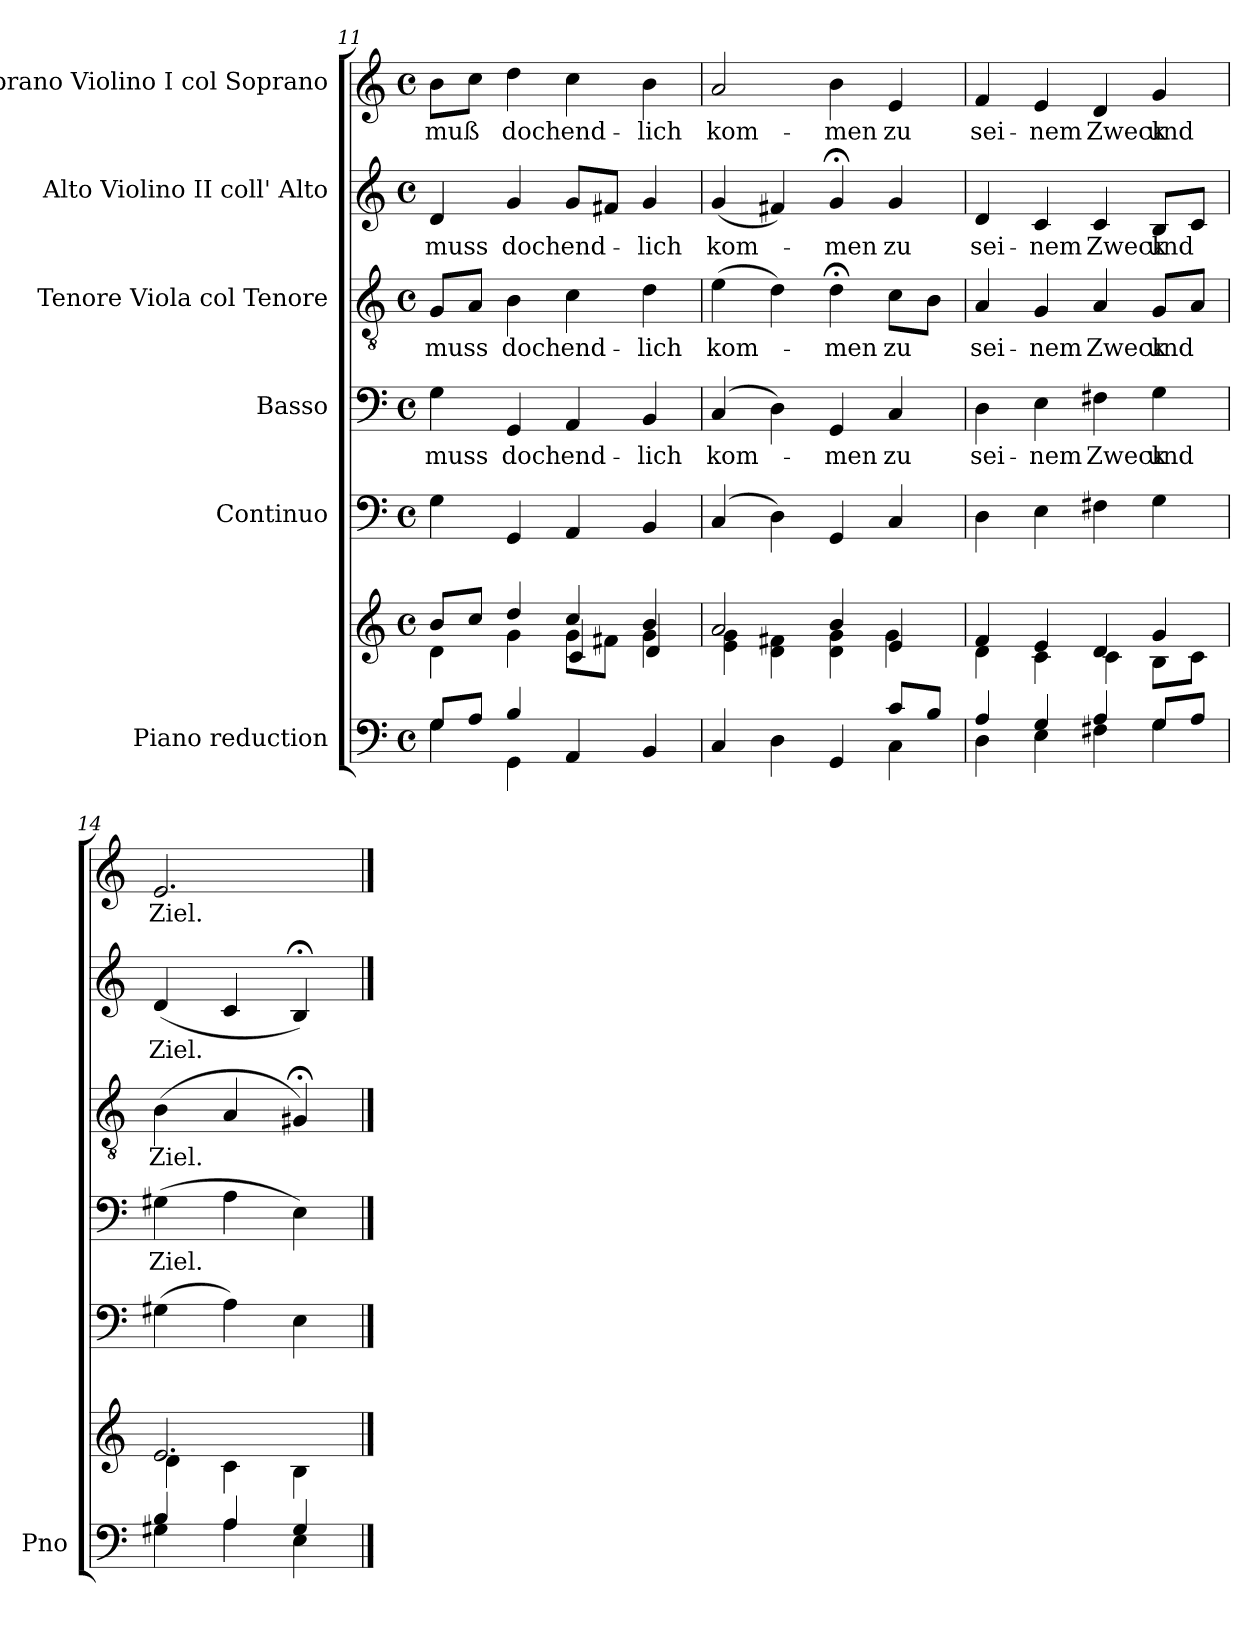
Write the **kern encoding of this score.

**kern	**kern	**kern	**kern	**text	**kern	**text	**kern	**text	**kern	**text
*part6	*part6	*part5	*part4	*part4	*part3	*part3	*part2	*part2	*part1	*part1
*staff7	*staff6	*staff5	*staff4	*staff4	*staff3	*staff3	*staff2	*staff2	*staff1	*staff1
*I"Piano reduction	*	*I"Continuo	*I"Basso	*	*I"Tenore Viola col Tenore	*	*I"Alto Violino II coll' Alto	*	*I"Soprano Violino I col Soprano	*
*I'Pno	*	*	*	*	*	*	*	*	*	*
*clefF4	*clefG2	*clefF4	*clefF4	*	*clefGv2	*	*clefG2	*	*clefG2	*
*k[]	*k[]	*k[]	*k[]	*	*k[]	*	*k[]	*	*k[]	*
*M4/4	*M4/4	*M4/4	*M4/4	*	*M4/4	*	*M4/4	*	*M4/4	*
*met(c)	*met(c)	*met(c)	*met(c)	*	*met(c)	*	*met(c)	*	*met(c)	*
=11	=11	=11	=11	=11	=11	=11	=11	=11	=11	=11
*^	*^	*	*	*	*	*	*	*	*	*
*	*	*	*^	*	*	*	*	*	*	*	*	*
!	!	!	!	!	!	!	!LO:LY:b	!	!LO:LY:b	!	!LO:LY:b	!	!LO:LY:b
8G/L	4G\	8b/L	4d\	2ryy	4G\	4G\	muss	8G/L	muss	4d/	muss	8b\L	muß
8A/J	.	8cc/J	.	.	.	.	.	8A/J	.	.	.	8cc\J	.
!	!	!	!	!	!	!	!LO:LY:b	!	!LO:LY:b	!	!LO:LY:b	!	!LO:LY:b
4B/	4GG\	4dd/	4g\	.	4GG/	4GG/	doch	4B\	doch	4g/	doch	4dd\	doch
!	!	!	!	!	!	!	!LO:LY:b	!	!LO:LY:b	!	!LO:LY:b	!	!LO:LY:b
2ryy	4AA/	4cc/	8g\L	4c/	4AA/	4AA/	end-	4c\	end-	8g/L	end-	4cc\	end-
.	.	.	8f#X\J	.	.	.	.	.	.	8f#X/J	.	.	.
!	!	!	!	!	!	!	!LO:LY:b	!	!LO:LY:b	!	!LO:LY:b	!	!LO:LY:b
.	4BB/	4b/	4g\	4d/	4BB/	4BB/	-lich	4d\	-lich	4g/	-lich	4b\	lich
=12	=12	=12	=12	=12	=12	=12	=12	=12	=12	=12	=12	=12	=12
!	!	!	!	!	!	!	!LO:LY:b	!	!LO:LY:b	!	!LO:LY:b	!	!LO:LY:b
*	*	*	*v	*v	*	*	*	*	*	*	*	*	*
4C/	4ryy	2a/	4e\ 4g\	(>4C/	(>4C/	kom-	(>4e\	kom-	(<4g/	kom-	2a/	kom-
4D\	4ryy	.	4d\ 4f#X\	4D\)	4D\)	.	4d\)	.	4f#X/)	.	.	.
!	!	!	!	!	!	!LO:LY:b	!	!LO:LY:b	!	!LO:LY:b	!	!LO:LY:b
4GG/	4ryy	4b/	4d\ 4g\	4GG/	4GG/	-men	4d;<\	-men	4g;</	-men	4b\	men
!	!	!	!	!	!	!LO:LY:b	!	!LO:LY:b	!	!LO:LY:b	!	!LO:LY:b
8c/L	4C\	4e/	4g\	4C/	4C/	zu	8c\L	zu	4g/	zu	4e/	zu
8B/J	.	.	.	.	.	.	8B\J	.	.	.	.	.
=13	=13	=13	=13	=13	=13	=13	=13	=13	=13	=13	=13	=13
!	!	!	!	!	!	!LO:LY:b	!	!LO:LY:b	!	!LO:LY:b	!	!LO:LY:b
4A/	4D\	4f/	4d\	4D\	4D\	sei-	4A/	sei-	4d/	sei-	4f/	sei-
!	!	!	!	!	!	!LO:LY:b	!	!LO:LY:b	!	!LO:LY:b	!	!LO:LY:b
4G/	4E\	4e/	4c\	4E\	4E\	-nem	4G/	-nem	4c/	-nem	4e/	nem
!	!	!	!	!	!	!LO:LY:b	!	!LO:LY:b	!	!LO:LY:b	!	!LO:LY:b
4A/	4F#X\	4d/	4c\	4F#X\	4F#X\	Zweck	4A/	Zweck	4c/	Zweck	4d/	Zweck
!	!	!	!	!	!	!LO:LY:b	!	!LO:LY:b	!	!LO:LY:b	!	!LO:LY:b
8G/L	4G\	4g/	8B\L	4G\	4G\	und	8G/L	und	8B/L	und	4g/	und
8A/J	.	.	8c\J	.	.	.	8A/J	.	8c/J	.	.	.
=14	=14	=14	=14	=14	=14	=14	=14	=14	=14	=14	=14	=14
!	!	!	!	!	!	!LO:LY:b	!	!LO:LY:b	!	!LO:LY:b	!	!LO:LY:b
4B/	4G#X\	2.e/	4d\	(>4G#X\	(>4G#X\	Ziel.	(>4B\	Ziel.	(<4d/	Ziel.	2.e/	Ziel.
4A/	4A\	.	4c\	4A\)	4A\	.	4A/	.	4c/	.	.	.
4G#/	4E\	.	4B\	4E\	4E\)	.	4G#X;</)	.	4B;</)	.	.	.
*v	*v	*	*	*	*	*	*	*	*	*	*	*
*	*v	*v	*	*	*	*	*	*	*	*	*
==	==	==	==	==	==	==	==	==	==	==
*-	*-	*-	*-	*-	*-	*-	*-	*-	*-	*-
